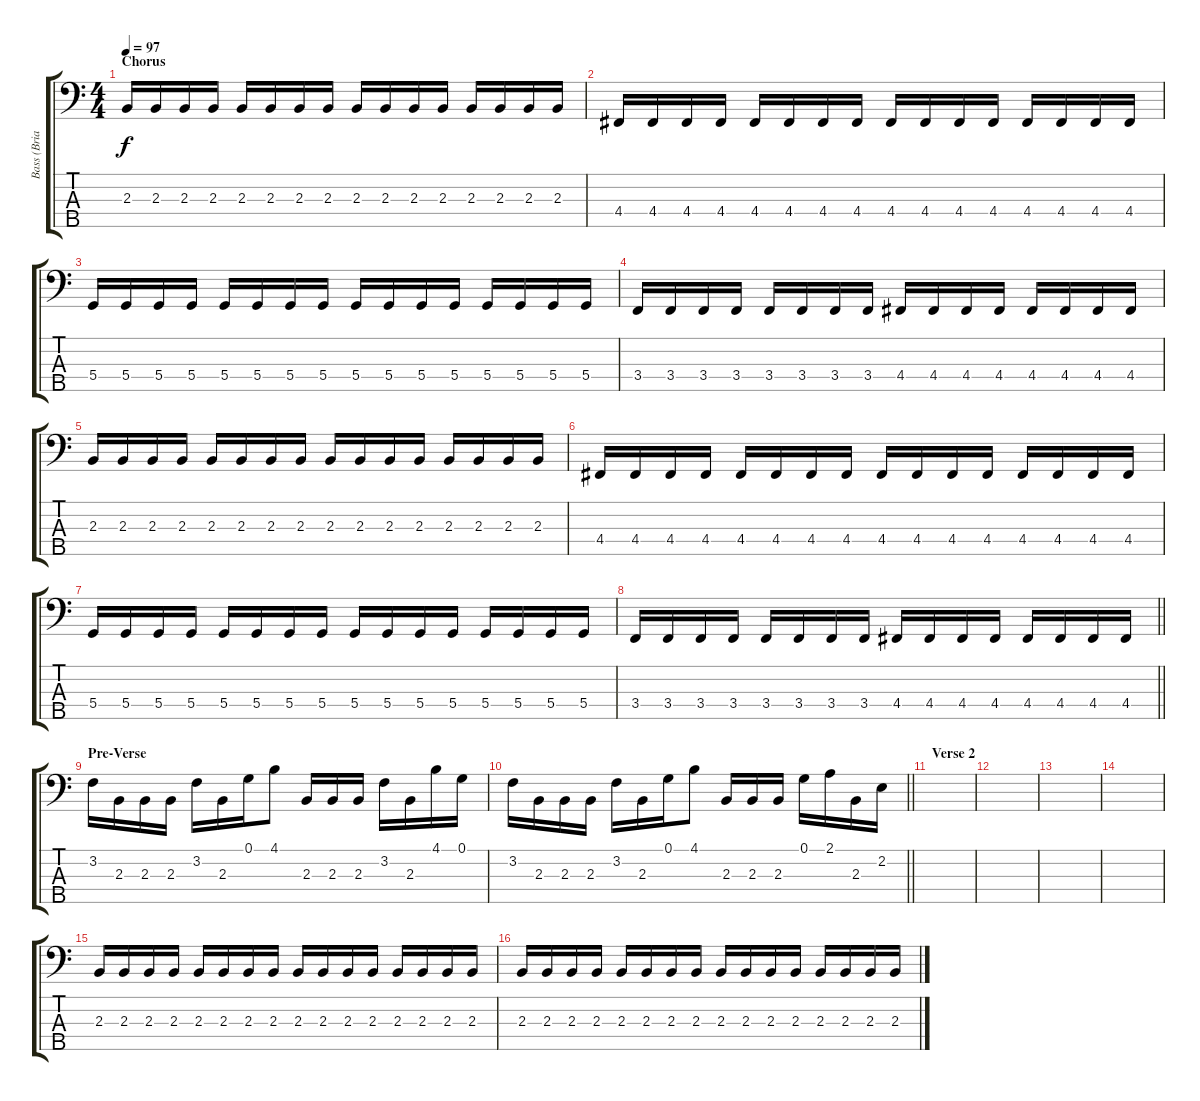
\track ("Bass (Brian White)" "Bass (Bria") {instrument electricbassfinger}
\staff {score tabs}
\tuning (G2 D2 A1 D1 A0) {hide}
\ts (4 4)
\section ("" "Chorus")
\tempo 97
\clef f4
\ks c
2.3.16{dy f} 2.3.16 2.3.16 2.3.16 2.3.16 2.3.16 2.3.16 2.3.16 2.3.16 2.3.16 2.3.16 2.3.16 2.3.16 2.3.16 2.3.16 2.3.16 |
4.4.16 4.4.16 4.4.16 4.4.16 4.4.16 4.4.16 4.4.16 4.4.16 4.4.16 4.4.16 4.4.16 4.4.16 4.4.16 4.4.16 4.4.16 4.4.16 |
5.4.16 5.4.16 5.4.16 5.4.16 5.4.16 5.4.16 5.4.16 5.4.16 5.4.16 5.4.16 5.4.16 5.4.16 5.4.16 5.4.16 5.4.16 5.4.16 |
3.4.16 3.4.16 3.4.16 3.4.16 3.4.16 3.4.16 3.4.16 3.4.16 4.4.16 4.4.16 4.4.16 4.4.16 4.4.16 4.4.16 4.4.16 4.4.16 |
2.3.16 2.3.16 2.3.16 2.3.16 2.3.16 2.3.16 2.3.16 2.3.16 2.3.16 2.3.16 2.3.16 2.3.16 2.3.16 2.3.16 2.3.16 2.3.16 |
4.4.16 4.4.16 4.4.16 4.4.16 4.4.16 4.4.16 4.4.16 4.4.16 4.4.16 4.4.16 4.4.16 4.4.16 4.4.16 4.4.16 4.4.16 4.4.16 |
5.4.16 5.4.16 5.4.16 5.4.16 5.4.16 5.4.16 5.4.16 5.4.16 5.4.16 5.4.16 5.4.16 5.4.16 5.4.16 5.4.16 5.4.16 5.4.16 |
\barLineRight lightlight
3.4.16 3.4.16 3.4.16 3.4.16 3.4.16 3.4.16 3.4.16 3.4.16 4.4.16 4.4.16 4.4.16 4.4.16 4.4.16 4.4.16 4.4.16 4.4.16 |
\section ("" "Pre-Verse")
3.2.16 2.3.16 2.3.16 2.3.16 3.2.16 2.3.16 0.1.16 4.1.8 2.3.16 2.3.16 2.3.16 3.2.16 2.3.16 4.1.16 0.1.16 |
\barLineRight lightlight
3.2.16 2.3.16 2.3.16 2.3.16 3.2.16 2.3.16 0.1.16 4.1.8 2.3.16 2.3.16 2.3.16 0.1.16 2.1.16 2.3.16 2.2.16 |
\section ("" "Verse 2")
|
|
|
|
2.3.16 2.3.16 2.3.16 2.3.16 2.3.16 2.3.16 2.3.16 2.3.16 2.3.16 2.3.16 2.3.16 2.3.16 2.3.16 2.3.16 2.3.16 2.3.16 |
2.3.16 2.3.16 2.3.16 2.3.16 2.3.16 2.3.16 2.3.16 2.3.16 2.3.16 2.3.16 2.3.16 2.3.16 2.3.16 2.3.16 2.3.16 2.3.16
